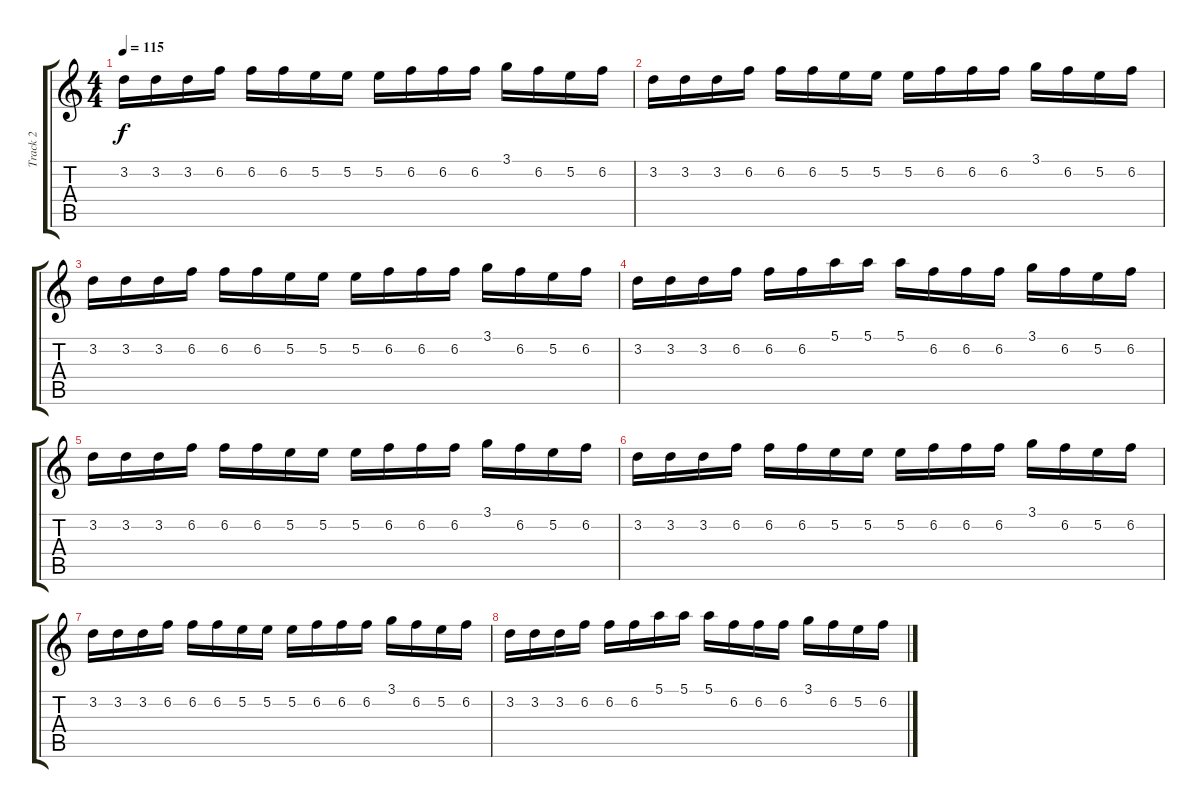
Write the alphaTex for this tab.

\track ("Track 2" "Track 2") {instrument distortionguitar}
\staff {score tabs}
\tuning (E4 B3 G3 D3 A2 D2) {hide}
\ts (4 4)
\tempo 115
\clef g2
\ks c
3.2.16{dy f} 3.2.16 3.2.16 6.2.16 6.2.16 6.2.16 5.2.16 5.2.16 5.2.16 6.2.16 6.2.16 6.2.16 3.1.16 6.2.16 5.2.16 6.2.16 |
3.2.16 3.2.16 3.2.16 6.2.16 6.2.16 6.2.16 5.2.16 5.2.16 5.2.16 6.2.16 6.2.16 6.2.16 3.1.16 6.2.16 5.2.16 6.2.16 |
3.2.16 3.2.16 3.2.16 6.2.16 6.2.16 6.2.16 5.2.16 5.2.16 5.2.16 6.2.16 6.2.16 6.2.16 3.1.16 6.2.16 5.2.16 6.2.16 |
3.2.16 3.2.16 3.2.16 6.2.16 6.2.16 6.2.16 5.1.16 5.1.16 5.1.16 6.2.16 6.2.16 6.2.16 3.1.16 6.2.16 5.2.16 6.2.16 |
3.2.16 3.2.16 3.2.16 6.2.16 6.2.16 6.2.16 5.2.16 5.2.16 5.2.16 6.2.16 6.2.16 6.2.16 3.1.16 6.2.16 5.2.16 6.2.16 |
3.2.16 3.2.16 3.2.16 6.2.16 6.2.16 6.2.16 5.2.16 5.2.16 5.2.16 6.2.16 6.2.16 6.2.16 3.1.16 6.2.16 5.2.16 6.2.16 |
3.2.16 3.2.16 3.2.16 6.2.16 6.2.16 6.2.16 5.2.16 5.2.16 5.2.16 6.2.16 6.2.16 6.2.16 3.1.16 6.2.16 5.2.16 6.2.16 |
3.2.16 3.2.16 3.2.16 6.2.16 6.2.16 6.2.16 5.1.16 5.1.16 5.1.16 6.2.16 6.2.16 6.2.16 3.1.16 6.2.16 5.2.16 6.2.16
